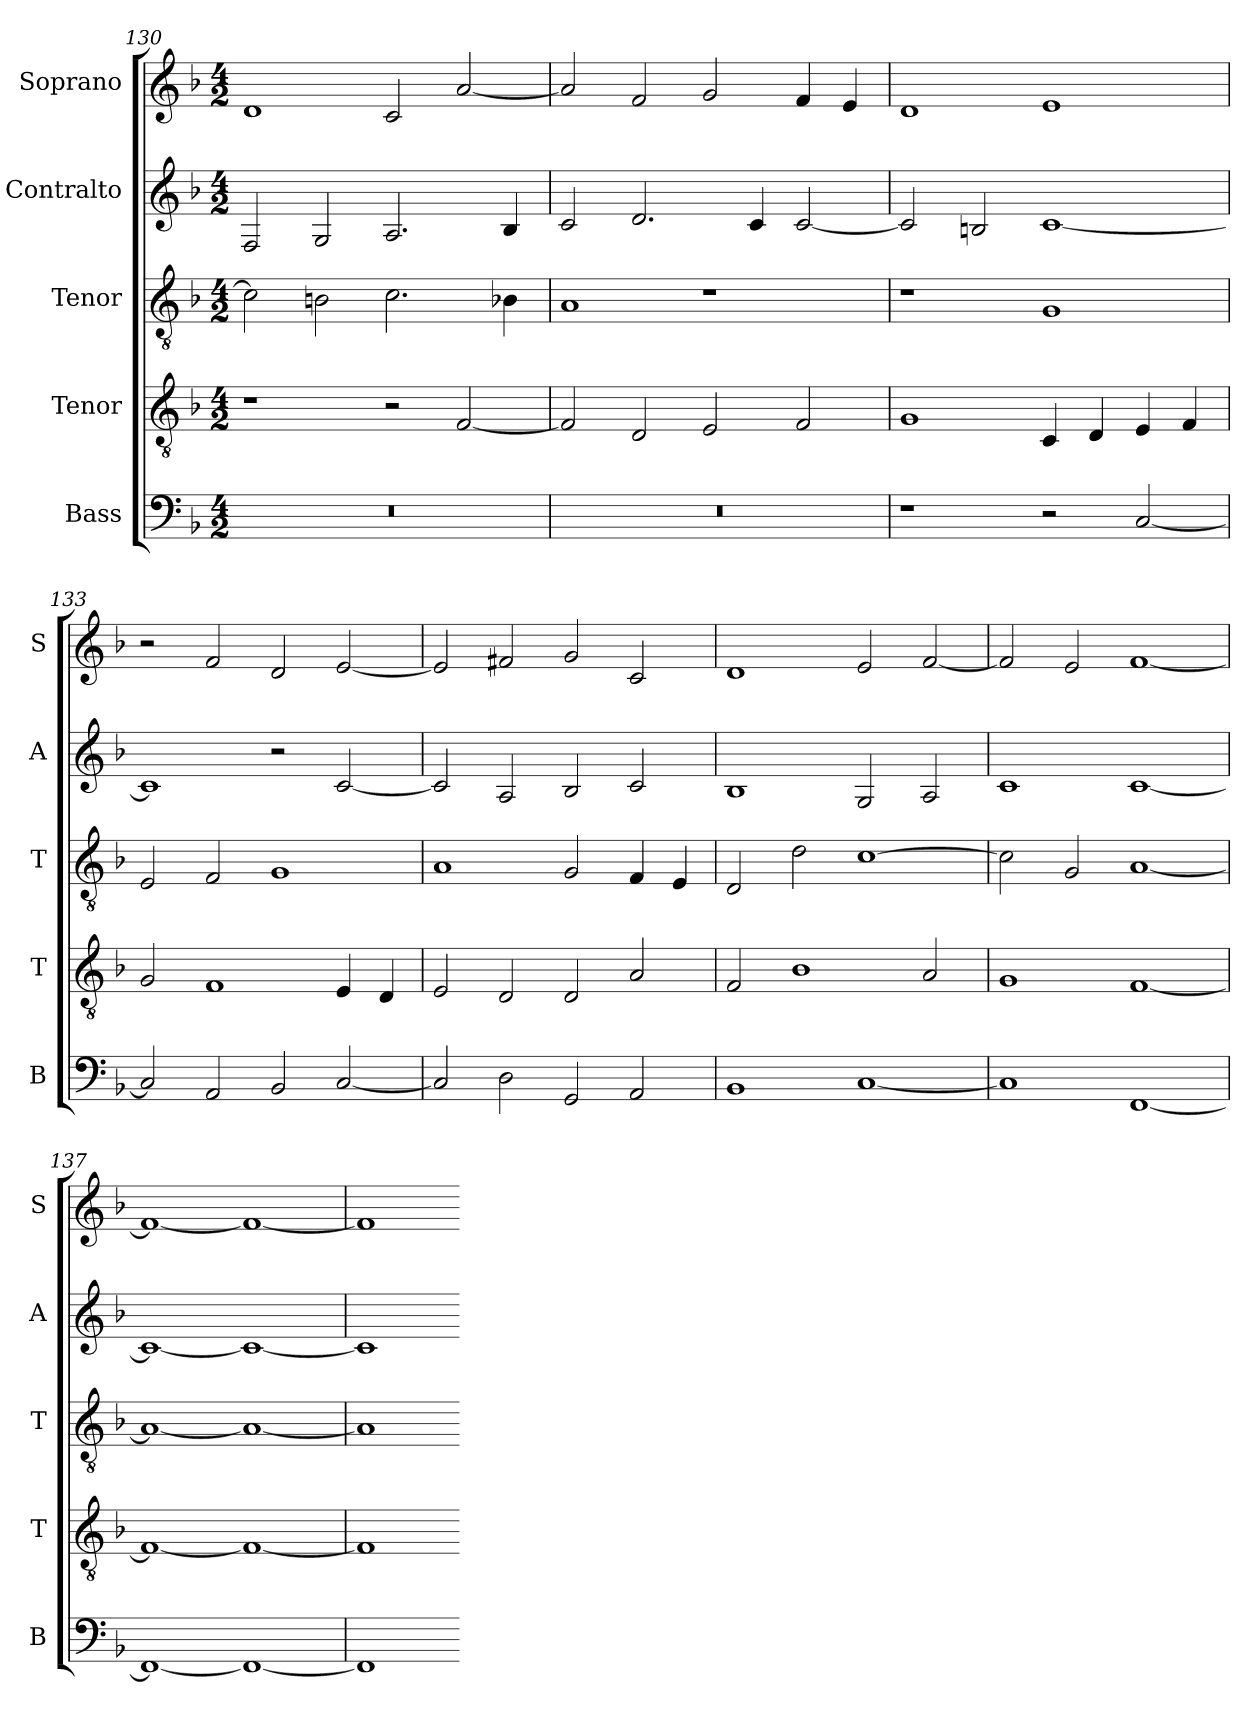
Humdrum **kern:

**kern	**kern	**kern	**kern	**kern
*part5	*part4	*part3	*part2	*part1
*staff5	*staff4	*staff3	*staff2	*staff1
*I"Bass	*I"Tenor	*I"Tenor	*I"Contralto	*I"Soprano
*I'B	*I'T	*I'T	*I'A	*I'S
*clefF4	*clefGv2	*clefGv2	*clefG2	*clefG2
*k[b-]	*k[b-]	*k[b-]	*k[b-]	*k[b-]
*F:ion	*F:ion	*F:ion	*F:ion	*F:ion
*M4/2	*M4/2	*M4/2	*M4/2	*M4/2
=130	=130	=130	=130	=130
0r	1r	2c]	2F	1d
.	.	2Bn	2G	.
.	2r	2.c	2.A	2c
.	[2F	.	.	[2a
.	.	4B-X	4B-	.
=131	=131	=131	=131	=131
0r	2F]	1A	2c	2a]
.	2D	.	2.d	2f
.	2E	1r	.	2g
.	.	.	4c	.
.	2F	.	[2c	4f
.	.	.	.	4e
=132	=132	=132	=132	=132
1r	1G	1r	2c]	1d
.	.	.	2Bn	.
2r	4C	1G	[1c	1e
.	4D	.	.	.
[2C	4E	.	.	.
.	4F	.	.	.
=133	=133	=133	=133	=133
2C]	2G	2E	1c]	2r
2AA	1F	2F	.	2f
2BB-	.	1G	2r	2d
[2C	4E	.	[2c	[2e
.	4D	.	.	.
=134	=134	=134	=134	=134
2C]	2E	1A	2c]	2e]
2D	2D	.	2A	2f#X
2GG	2D	2G	2B-	2g
2AA	2A	4F	2c	2c
.	.	4E	.	.
=135	=135	=135	=135	=135
1BB-	2F	2D	1B-	1d
.	1B-	2d	.	.
[1C	.	[1c	2G	2e
.	2A	.	2A	[2f
=136	=136	=136	=136	=136
1C]	1G	2c]	1c	2f]
.	.	2G	.	2e
[1FF	[1F	[1A	[1c	[1f
=137	=137	=137	=137	=137
1FF_	1F_	1A_	1c_	1f_
1FF_	1F_	1A_	1c_	1f_
=138	=138	=138	=138	=138
1FF]	1F]	1A]	1c]	1f]
=-	=-	=-	=-	=-
*-	*-	*-	*-	*-
